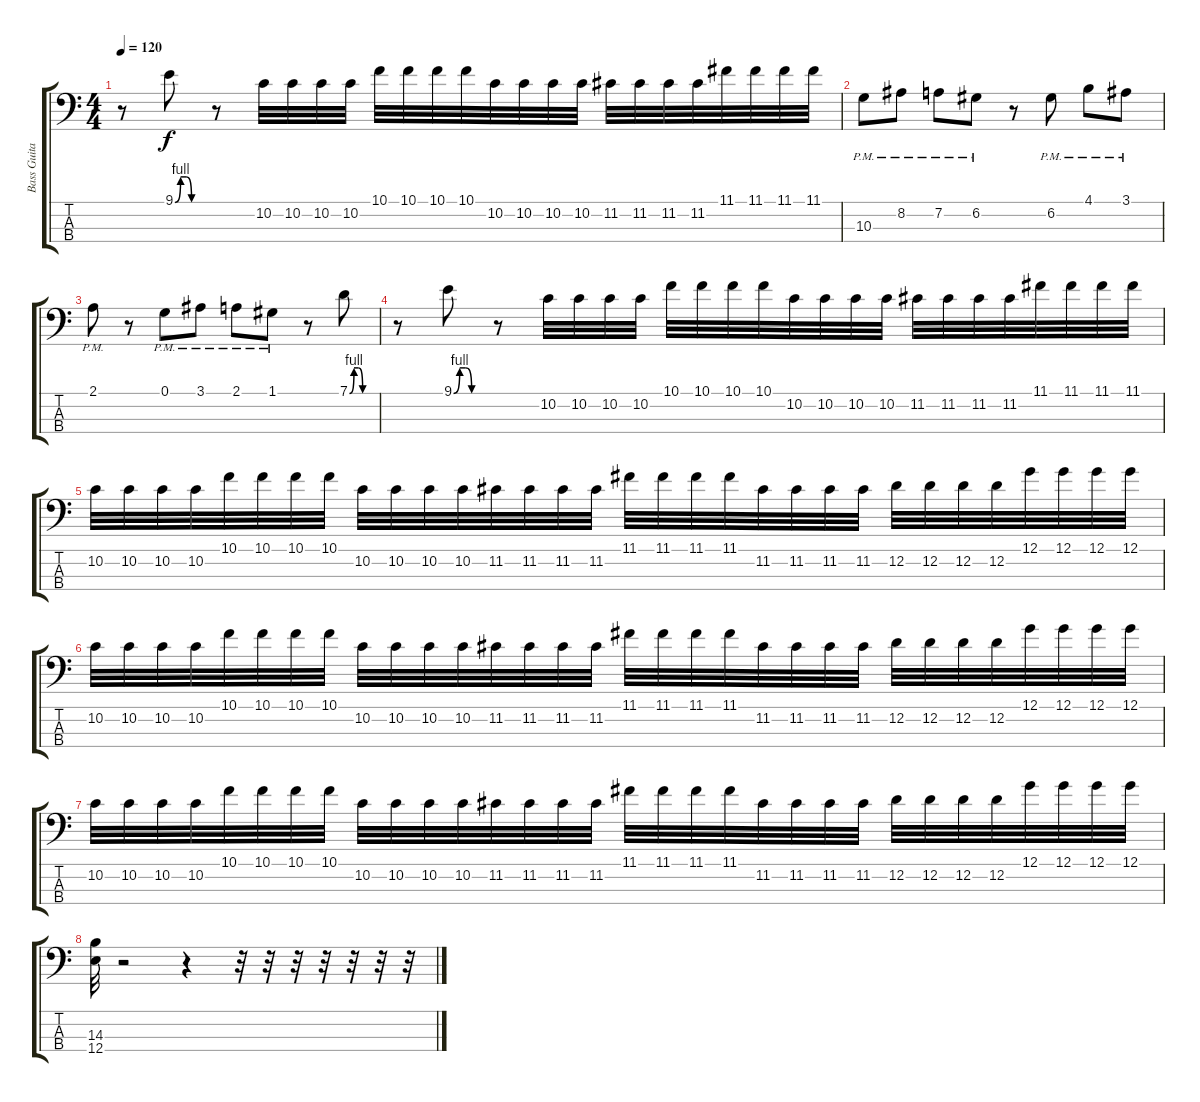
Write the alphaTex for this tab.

\track ("Bass Guitar" "Bass Guita") {instrument electricbassfinger}
\staff {score tabs}
\tuning (G2 D2 A1 E1) {hide}
\ts (4 4)
\tempo 120
\clef f4
\ks c
r.8{dy f} 9.1{be (custom 0 0 10 4 20 4 30 0 60 0)}.8 r.8 10.2.32 10.2.32 10.2.32 10.2.32 10.1.32 10.1.32 10.1.32 10.1.32 10.2.32 10.2.32 10.2.32 10.2.32 11.2.32 11.2.32 11.2.32 11.2.32 11.1.32 11.1.32 11.1.32 11.1.32 |
10.3{pm}.8 8.2{pm}.8 7.2{pm}.8 6.2{pm}.8 r.8 6.2{pm}.8 4.1{pm}.8 3.1{pm}.8 |
2.1{pm}.8 r.8 0.1{pm}.8 3.1{pm}.8 2.1{pm}.8 1.1{pm}.8 r.8 7.1{be (custom 0 0 10 4 20 4 30 0 60 0)}.8 |
r.8 9.1{be (custom 0 0 10 4 20 4 30 0 60 0)}.8 r.8 10.2.32 10.2.32 10.2.32 10.2.32 10.1.32 10.1.32 10.1.32 10.1.32 10.2.32 10.2.32 10.2.32 10.2.32 11.2.32 11.2.32 11.2.32 11.2.32 11.1.32 11.1.32 11.1.32 11.1.32 |
10.2.32 10.2.32 10.2.32 10.2.32 10.1.32 10.1.32 10.1.32 10.1.32 10.2.32 10.2.32 10.2.32 10.2.32 11.2.32 11.2.32 11.2.32 11.2.32 11.1.32 11.1.32 11.1.32 11.1.32 11.2.32 11.2.32 11.2.32 11.2.32 12.2.32 12.2.32 12.2.32 12.2.32 12.1.32 12.1.32 12.1.32 12.1.32 |
10.2.32 10.2.32 10.2.32 10.2.32 10.1.32 10.1.32 10.1.32 10.1.32 10.2.32 10.2.32 10.2.32 10.2.32 11.2.32 11.2.32 11.2.32 11.2.32 11.1.32 11.1.32 11.1.32 11.1.32 11.2.32 11.2.32 11.2.32 11.2.32 12.2.32 12.2.32 12.2.32 12.2.32 12.1.32 12.1.32 12.1.32 12.1.32 |
10.2.32 10.2.32 10.2.32 10.2.32 10.1.32 10.1.32 10.1.32 10.1.32 10.2.32 10.2.32 10.2.32 10.2.32 11.2.32 11.2.32 11.2.32 11.2.32 11.1.32 11.1.32 11.1.32 11.1.32 11.2.32 11.2.32 11.2.32 11.2.32 12.2.32 12.2.32 12.2.32 12.2.32 12.1.32 12.1.32 12.1.32 12.1.32 |
(14.3 12.4).32 r.2 r.4 r.32 r.32 r.32 r.32 r.32 r.32 r.32
